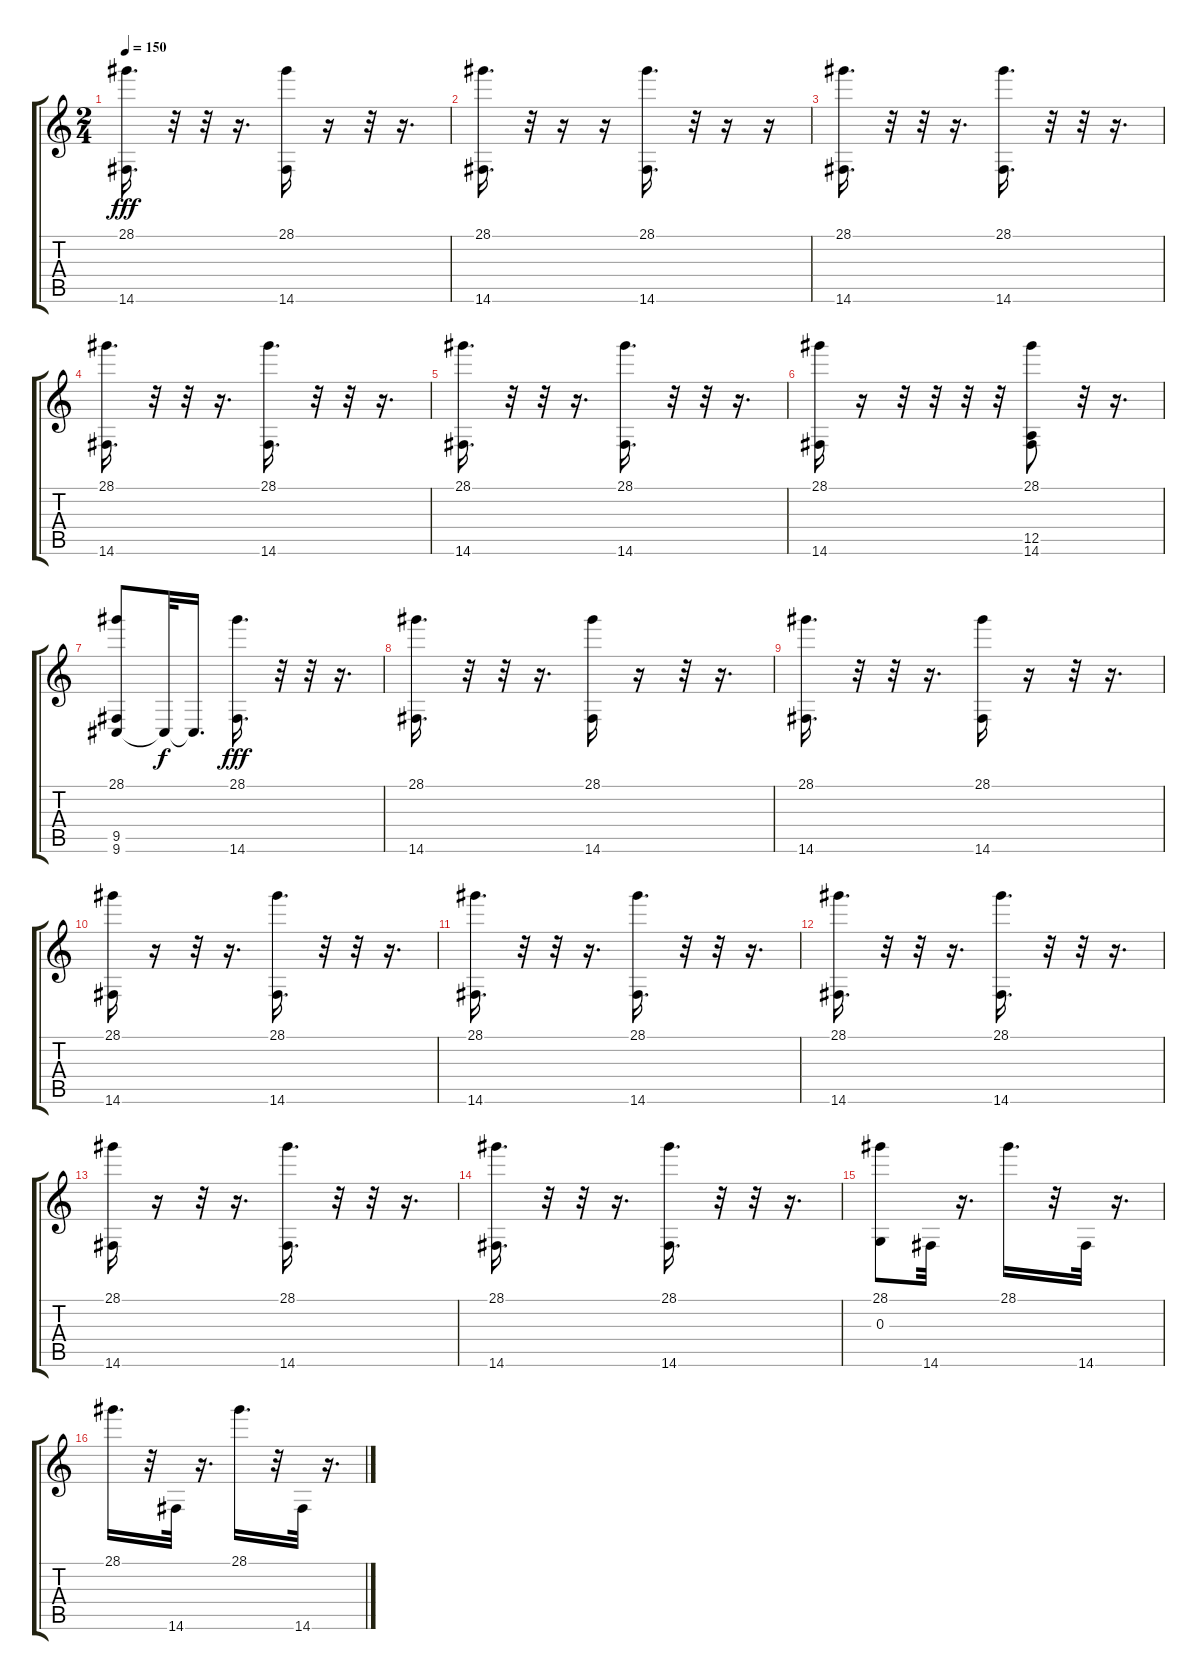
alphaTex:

\track "" {instrument acousticgrandpiano}
\staff {score tabs}
\tuning (E4 B3 G3 D3 A2 E2) {hide}
\ts (2 4)
\tempo 150
\clef g2
\ks c
(28.1 14.6).16{d dy fff} r.32 r.32 r.16{d} (28.1 14.6).16 r.16 r.32 r.16{d} |
(28.1 14.6).16{d} r.32 r.16 r.16 (28.1 14.6).16{d} r.32 r.16 r.16 |
(28.1 14.6).16{d} r.32 r.32 r.16{d} (28.1 14.6).16{d} r.32 r.32 r.16{d} |
(28.1 14.6).16{d} r.32 r.32 r.16{d} (28.1 14.6).16{d} r.32 r.32 r.16{d} |
(28.1 14.6).16{d} r.32 r.32 r.16{d} (28.1 14.6).16{d} r.32 r.32 r.16{d} |
(28.1 14.6).16 r.16 r.32 r.32 r.32 r.32 (28.1 12.5 14.6).8 r.32 r.16{d} |
(28.1 9.5 9.6).8 9.6{t}.32{dy f} 9.6{t}.16{d} (28.1 14.6).16{d dy fff} r.32 r.32 r.16{d} |
(28.1 14.6).16{d} r.32 r.32 r.16{d} (28.1 14.6).16 r.16 r.32 r.16{d} |
(28.1 14.6).16{d} r.32 r.32 r.16{d} (28.1 14.6).16 r.16 r.32 r.16{d} |
(28.1 14.6).16 r.16 r.32 r.16{d} (28.1 14.6).16{d} r.32 r.32 r.16{d} |
(28.1 14.6).16{d} r.32 r.32 r.16{d} (28.1 14.6).16{d} r.32 r.32 r.16{d} |
(28.1 14.6).16{d} r.32 r.32 r.16{d} (28.1 14.6).16{d} r.32 r.32 r.16{d} |
(28.1 14.6).16 r.16 r.32 r.16{d} (28.1 14.6).16{d} r.32 r.32 r.16{d} |
(28.1 14.6).16{d} r.32 r.32 r.16{d} (28.1 14.6).16{d} r.32 r.32 r.16{d} |
(28.1 0.3).8 14.6.32 r.16{d} 28.1.16{d} r.32 14.6.32 r.16{d} |
28.1.16{d} r.32 14.6.32 r.16{d} 28.1.16{d} r.32 14.6.32 r.16{d}
